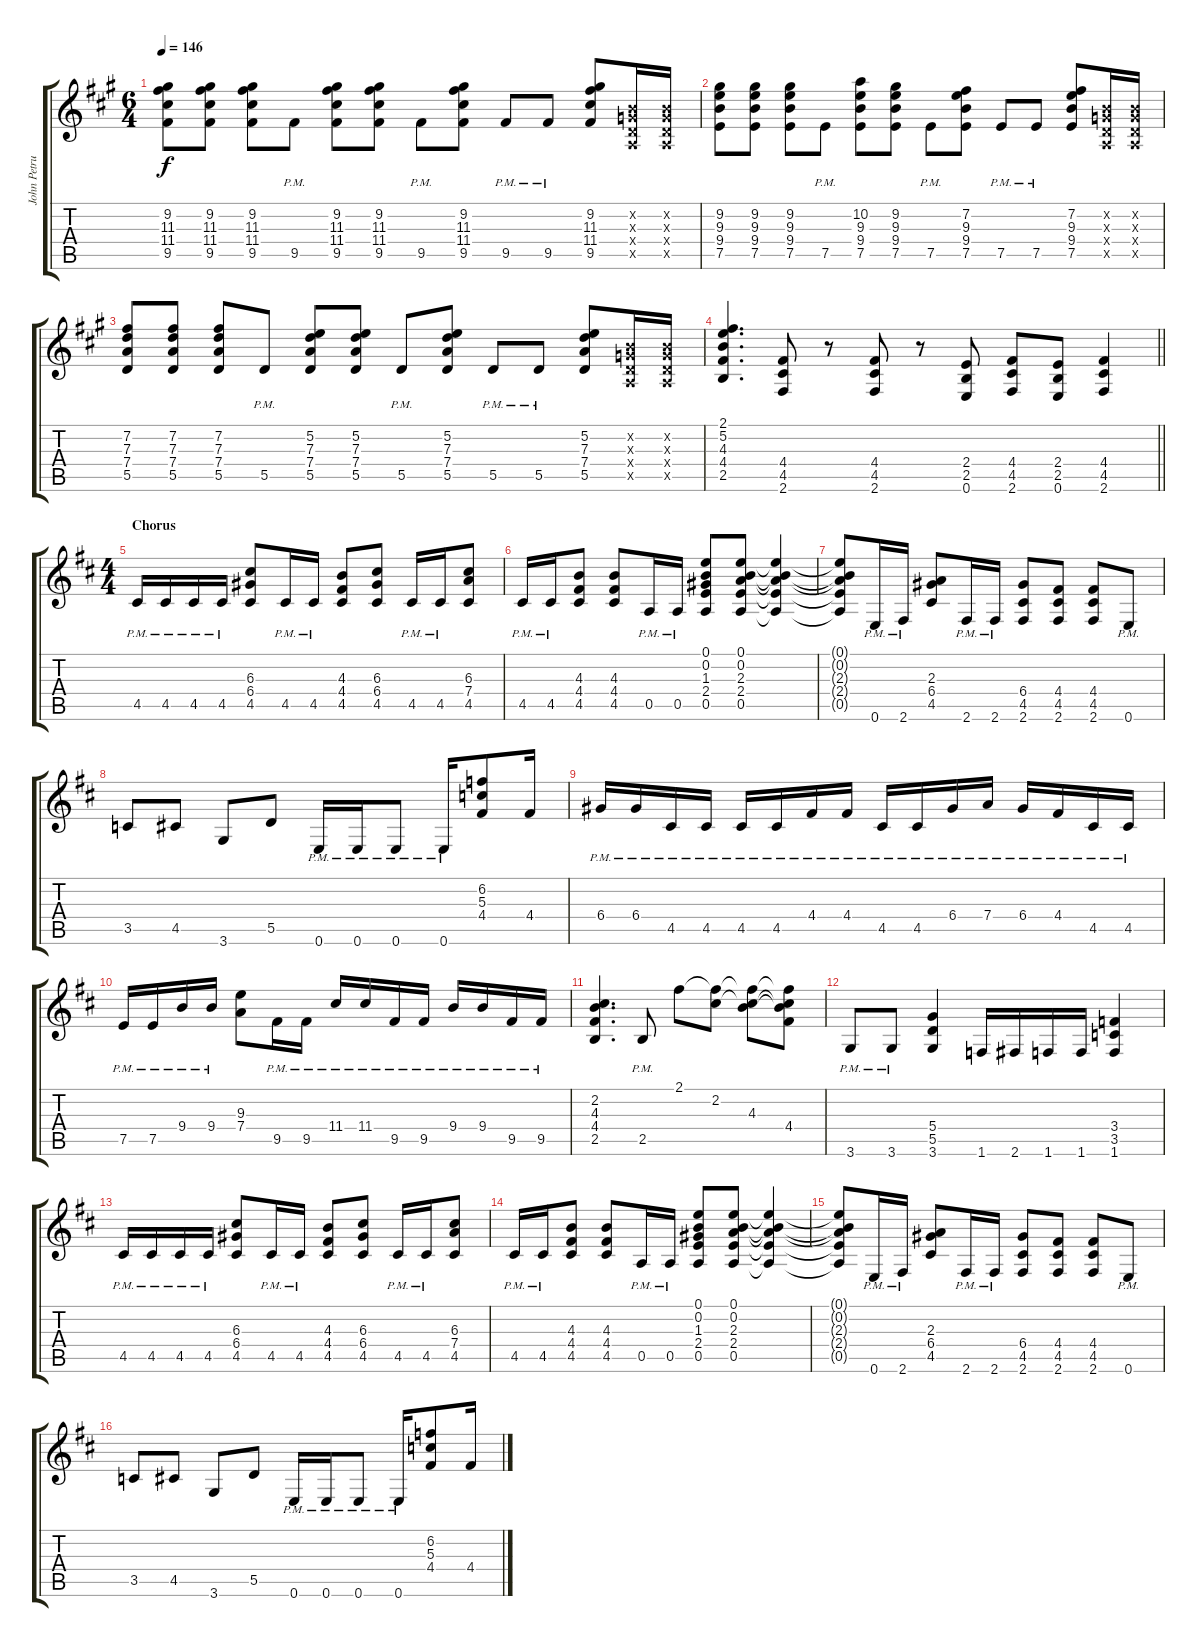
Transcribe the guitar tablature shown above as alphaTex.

\track ("John Petrucci Lead Guitar" "John Petru") {instrument distortionguitar}
\staff {score tabs}
\tuning (E4 B3 G3 D3 A2 E2) {hide}
\ts (6 4)
\tempo 146
\clef g2
\ks f#minor
(9.2 11.3 11.4 9.5).8{dy f} (9.2 11.3 11.4 9.5).8 (9.2 11.3 11.4 9.5).8 9.5{pm}.8 (9.2 11.3 11.4 9.5).8 (9.2 11.3 11.4 9.5).8 9.5{pm}.8 (9.2 11.3 11.4 9.5).8 9.5{pm}.8 9.5{pm}.8 (9.2 11.3 11.4 9.5).8 (0.2{x} 0.3{x} 0.4{x} 0.5{x}).16 (0.2{x} 0.3{x} 0.4{x} 0.5{x}).16 |
(9.2 9.3 9.4 7.5).8 (9.2 9.3 9.4 7.5).8 (9.2 9.3 9.4 7.5).8 7.5{pm}.8 (10.2 9.3 9.4 7.5).8 (9.2 9.3 9.4 7.5).8 7.5{pm}.8 (7.2 9.3 9.4 7.5).8 7.5{pm}.8 7.5{pm}.8 (7.2 9.3 9.4 7.5).8 (0.2{x} 0.3{x} 0.4{x} 0.5{x}).16 (0.2{x} 0.3{x} 0.4{x} 0.5{x}).16 |
(7.2 7.3 7.4 5.5).8 (7.2 7.3 7.4 5.5).8 (7.2 7.3 7.4 5.5).8 5.5{pm}.8 (5.2 7.3 7.4 5.5).8 (5.2 7.3 7.4 5.5).8 5.5{pm}.8 (5.2 7.3 7.4 5.5).8 5.5{pm}.8 5.5{pm}.8 (5.2 7.3 7.4 5.5).8 (0.2{x} 0.3{x} 0.4{x} 0.5{x}).16 (0.2{x} 0.3{x} 0.4{x} 0.5{x}).16 |
\barLineRight lightlight
(2.1 5.2 4.3 4.4 2.5).4{d} (4.4 4.5 2.6).8 r.8 (4.4 4.5 2.6).8 r.8 (2.4 2.5 0.6).8 (4.4 4.5 2.6).8 (2.4 2.5 0.6).8 (4.4 4.5 2.6).4 |
\ts (4 4)
\section ("" "Chorus")
\ks bminor
4.5{pm}.16 4.5{pm}.16 4.5{pm}.16 4.5{pm}.16 (6.3 6.4 4.5).8 4.5{pm}.16 4.5{pm}.16 (4.3 4.4 4.5).8 (6.3 6.4 4.5).8 4.5{pm}.16 4.5{pm}.16 (6.3 7.4 4.5).8 |
4.5{pm}.16 4.5{pm}.16 (4.3 4.4 4.5).8 (4.3 4.4 4.5).8 0.5{pm}.16 0.5{pm}.16 (0.1 0.2 1.3 2.4 0.5).8 (0.1 0.2 2.3 2.4 0.5).8 (0.1{t} 0.2{t} 2.3{t} 2.4{t} 0.5{t}).4 |
(0.1{t} 0.2{t} 2.3{t} 2.4{t} 0.5{t}).8 0.6{pm}.16 2.6{pm}.16 (2.3 6.4 4.5).8 2.6{pm}.16 2.6{pm}.16 (6.4 4.5 2.6).8 (4.4 4.5 2.6).8 (4.4 4.5 2.6).8 0.6{pm}.8 |
3.5.8 4.5.8 3.6.8 5.5.8 0.6{pm}.16 0.6{pm}.16 0.6{pm}.8 0.6{pm}.16 (6.2 5.3 4.4).8 4.4.16 |
6.4{pm}.16 6.4{pm}.16 4.5{pm}.16 4.5{pm}.16 4.5{pm}.16 4.5{pm}.16 4.4{pm}.16 4.4{pm}.16 4.5{pm}.16 4.5{pm}.16 6.4{pm}.16 7.4{pm}.16 6.4{pm}.16 4.4{pm}.16 4.5{pm}.16 4.5{pm}.16 |
7.5{pm}.16 7.5{pm}.16 9.4{pm}.16 9.4{pm}.16 (9.3 7.4).8 9.5{pm}.16 9.5{pm}.16 11.4{pm}.16 11.4{pm}.16 9.5{pm}.16 9.5{pm}.16 9.4{pm}.16 9.4{pm}.16 9.5{pm}.16 9.5{pm}.16 |
(2.2 4.3 4.4 2.5).4{d} 2.5{pm}.8 2.1.8 (2.1{t} 2.2).8 (2.1{t} 2.2{t} 4.3).8 (2.1{t} 2.2{t} 4.3{t} 4.4).8 |
3.6{pm}.8 3.6{pm}.8 (5.4 5.5 3.6).4 1.6.16 2.6.16 1.6.16 1.6.16 (3.4 3.5 1.6).4 |
4.5{pm}.16 4.5{pm}.16 4.5{pm}.16 4.5{pm}.16 (6.3 6.4 4.5).8 4.5{pm}.16 4.5{pm}.16 (4.3 4.4 4.5).8 (6.3 6.4 4.5).8 4.5{pm}.16 4.5{pm}.16 (6.3 7.4 4.5).8 |
4.5{pm}.16 4.5{pm}.16 (4.3 4.4 4.5).8 (4.3 4.4 4.5).8 0.5{pm}.16 0.5{pm}.16 (0.1 0.2 1.3 2.4 0.5).8 (0.1 0.2 2.3 2.4 0.5).8 (0.1{t} 0.2{t} 2.3{t} 2.4{t} 0.5{t}).4 |
(0.1{t} 0.2{t} 2.3{t} 2.4{t} 0.5{t}).8 0.6{pm}.16 2.6{pm}.16 (2.3 6.4 4.5).8 2.6{pm}.16 2.6{pm}.16 (6.4 4.5 2.6).8 (4.4 4.5 2.6).8 (4.4 4.5 2.6).8 0.6{pm}.8 |
3.5.8 4.5.8 3.6.8 5.5.8 0.6{pm}.16 0.6{pm}.16 0.6{pm}.8 0.6{pm}.16 (6.2 5.3 4.4).8 4.4.16
